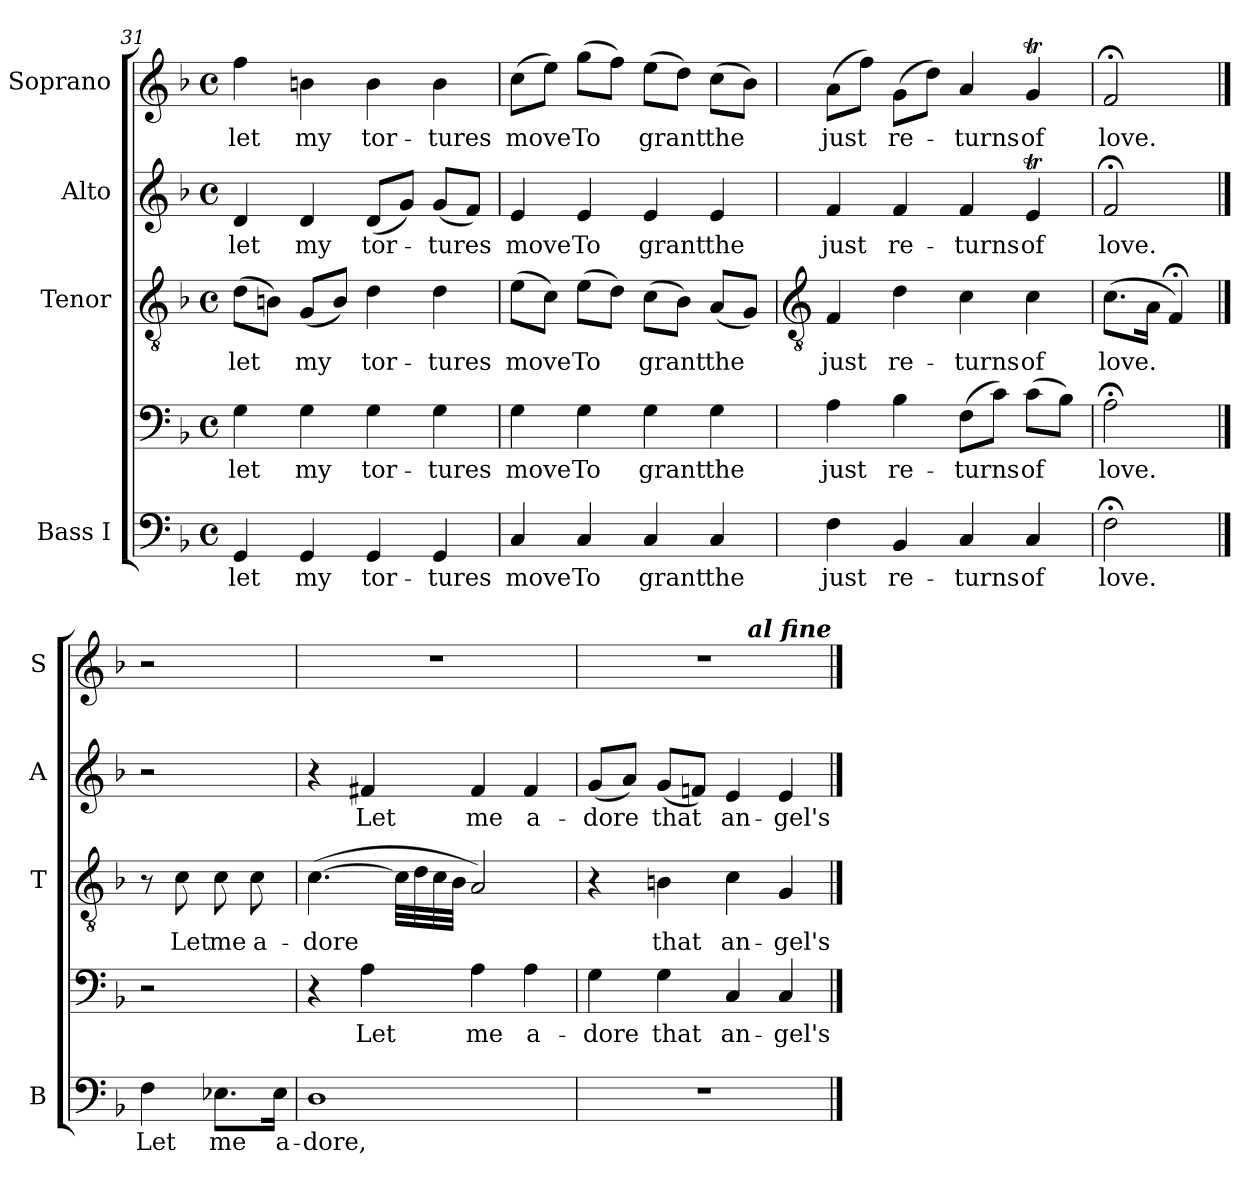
**kern	**text	**kern	**text	**kern	**text	**kern	**text	**kern	**text
*part4	*part4	*part4	*part4	*part3	*part3	*part2	*part2	*part1	*part1
*staff5	*staff5	*staff4	*staff4	*staff3	*staff3	*staff2	*staff2	*staff1	*staff1
*I"Bass I	*	*	*	*I"Tenor	*	*I"Alto	*	*I"Soprano	*
*I'B	*	*	*	*I'T	*	*I'A	*	*I'S	*
*clefF4	*	*clefF4	*	*clefGv2	*	*clefG2	*	*clefG2	*
*k[b-]	*	*k[b-]	*	*k[b-]	*	*k[b-]	*	*k[b-]	*
*F:	*	*F:	*	*F:	*	*F:	*	*F:	*
*M4/4	*	*M4/4	*	*M4/4	*	*M4/4	*	*M4/4	*
*met(c)	*	*met(c)	*	*met(c)	*	*met(c)	*	*met(c)	*
=31	=31	=31	=31	=31	=31	=31	=31	=31	=31
!	!LO:LY:b	!	!LO:LY:b	!	!LO:LY:b	!	!LO:LY:b	!	!LO:LY:b
4GG	let	4G	let	(>8dL	let	4d	let	4ff	let
.	.	.	.	8BnJ)	.	.	.	.	.
!	!LO:LY:b	!	!LO:LY:b	!	!LO:LY:b	!	!LO:LY:b	!	!LO:LY:b
4GG	my	4G	my	(<8GL	my	4d	my	4bn	my
.	.	.	.	8BJ)	.	.	.	.	.
!	!LO:LY:b	!	!LO:LY:b	!	!LO:LY:b	!	!LO:LY:b	!	!LO:LY:b
4GG	tor-	4G	tor-	4d	tor-	(<8dL	tor-	4b	tor-
.	.	.	.	.	.	8gJ)	.	.	.
!	!LO:LY:b	!	!LO:LY:b	!	!LO:LY:b	!	!LO:LY:b	!	!LO:LY:b
4GG	-tures	4G	-tures	4d	-tures	(<8gL	tures	4b	-tures
.	.	.	.	.	.	8fJ)	.	.	.
=32	=32	=32	=32	=32	=32	=32	=32	=32	=32
!	!LO:LY:b	!	!LO:LY:b	!	!LO:LY:b	!	!LO:LY:b	!	!LO:LY:b
4C	move	4G	move	(>8eL	move	4e	move	(>8ccL	move
.	.	.	.	8cJ)	.	.	.	8eeJ)	.
!	!LO:LY:b	!	!LO:LY:b	!	!LO:LY:b	!	!LO:LY:b	!	!LO:LY:b
4C	To	4G	To	(>8eL	To	4e	To	(>8ggL	To
.	.	.	.	8dJ)	.	.	.	8ffJ)	.
!	!LO:LY:b	!	!LO:LY:b	!	!LO:LY:b	!	!LO:LY:b	!	!LO:LY:b
4C	grant	4G	grant	(>8cL	grant	4e	grant	(>8eeL	grant
.	.	.	.	8B-J)	.	.	.	8ddJ)	.
!	!LO:LY:b	!	!LO:LY:b	!	!LO:LY:b	!	!LO:LY:b	!	!LO:LY:b
4C	the	4G	the	(<8AL	the	4e	the	(>8ccL	the
.	.	.	.	8GJ)	.	.	.	8b-J)	.
!!LO:LB:g=z
=33	=33	=33	=33	=33	=33	=33	=33	=33	=33
*	*	*	*	*clefGv2	*	*	*	*	*
!	!LO:LY:b	!	!LO:LY:b	!	!LO:LY:b	!	!LO:LY:b	!	!LO:LY:b
4F	just	4A	just	4F	just	4f	just	(8aL	just
.	.	.	.	.	.	.	.	8ffJ)	.
!	!LO:LY:b	!	!LO:LY:b	!	!LO:LY:b	!	!LO:LY:b	!	!LO:LY:b
4BB-	re-	4B-	re-	4d	re-	4f	re-	(8gL	re-
.	.	.	.	.	.	.	.	8ddJ)	.
!	!LO:LY:b	!	!LO:LY:b	!	!LO:LY:b	!	!LO:LY:b	!	!LO:LY:b
4C	-turns	(>8FL	-turns	4c	-turns	4f	-turns	4a	turns
.	.	8cJ)	.	.	.	.	.	.	.
!	!LO:LY:b	!	!LO:LY:b	!	!LO:LY:b	!	!LO:LY:b	!	!LO:LY:b
4C	of	(>8cL	of	4c	of	4et	of	4gT	of
.	.	8B-J)	.	.	.	.	.	.	.
=34	=34	=34	=34	=34	=34	=34	=34	=34	=34
!	!LO:LY:b	!	!LO:LY:b	!	!LO:LY:b	!	!LO:LY:b	!	!LO:LY:b
2F;<	love.	2A;<	love.	(>8.cL	love.	2f;<	love.	2f;<	love.
.	.	.	.	16AJ	.	.	.	.	.
.	.	.	.	4F;<)	.	.	.	.	.
==35	==35	==35	==35	==35	==35	==35	==35	==35	==35
!	!LO:LY:b	!	!	!	!	!	!	!	!
4F	Let	2r	.	8r	.	2r	.	2r	.
!	!	!	!	!	!LO:LY:b	!	!	!	!
.	.	.	.	8c	Let	.	.	.	.
!	!LO:LY:b	!	!	!	!LO:LY:b	!	!	!	!
8.E-X\L	me	.	.	8c	me	.	.	.	.
!	!	!	!	!	!LO:LY:b	!	!	!	!
.	.	.	.	8c	a-	.	.	.	.
!	!LO:LY:b	!	!	!	!	!	!	!	!
16E-\Jk	a-	.	.	.	.	.	.	.	.
=36	=36	=36	=36	=36	=36	=36	=36	=36	=36
!	!LO:LY:b	!	!	!	!LO:LY:b	!	!	!	!
1D	-dore,	4r	.	(>[4.c	-dore	4r	.	1r	.
!	!	!	!LO:LY:b	!	!	!	!LO:LY:b	!	!
.	.	4A	-Let	.	.	4f#X	Let	.	.
.	.	.	.	32cLLL]	.	.	.	.	.
.	.	.	.	32d	.	.	.	.	.
.	.	.	.	32c	.	.	.	.	.
.	.	.	.	32B-JJJ	.	.	.	.	.
!	!	!	!LO:LY:b	!	!	!	!LO:LY:b	!	!
.	.	4A	me	2A)	.	4f#	me	.	.
!	!	!	!LO:LY:b	!	!	!	!LO:LY:b	!	!
.	.	4A	a-	.	.	4f#	a-	.	.
=37	=37	=37	=37	=37	=37	=37	=37	=37	=37
!	!	!	!LO:LY:b	!	!	!	!LO:LY:b	!	!
1r	.	4G	dore	4r	.	(<8gL	-dore	1r	.
.	.	.	.	.	.	8aJ)	.	.	.
!	!	!	!LO:LY:b	!	!LO:LY:b	!	!LO:LY:b	!	!
.	.	4G	that	4Bn	that	(<8gL	that	.	.
.	.	.	.	.	.	8fnJ)	.	.	.
!	!	!	!LO:LY:b	!	!LO:LY:b	!	!LO:LY:b	!	!
.	.	4C	an-	4c	an-	4e	an-	.	.
!	!	!	!LO:LY:b	!	!LO:LY:b	!	!LO:LY:b	!	!
.	.	4C	-gel's	4G	-gel's	4e	-gel's	.	.
!	!	!	!	!	!	!	!	!LO:TX:a:Bi:t=al fine	!
==	==	==	==	==	==	==	==	==	==
*-	*-	*-	*-	*-	*-	*-	*-	*-	*-
